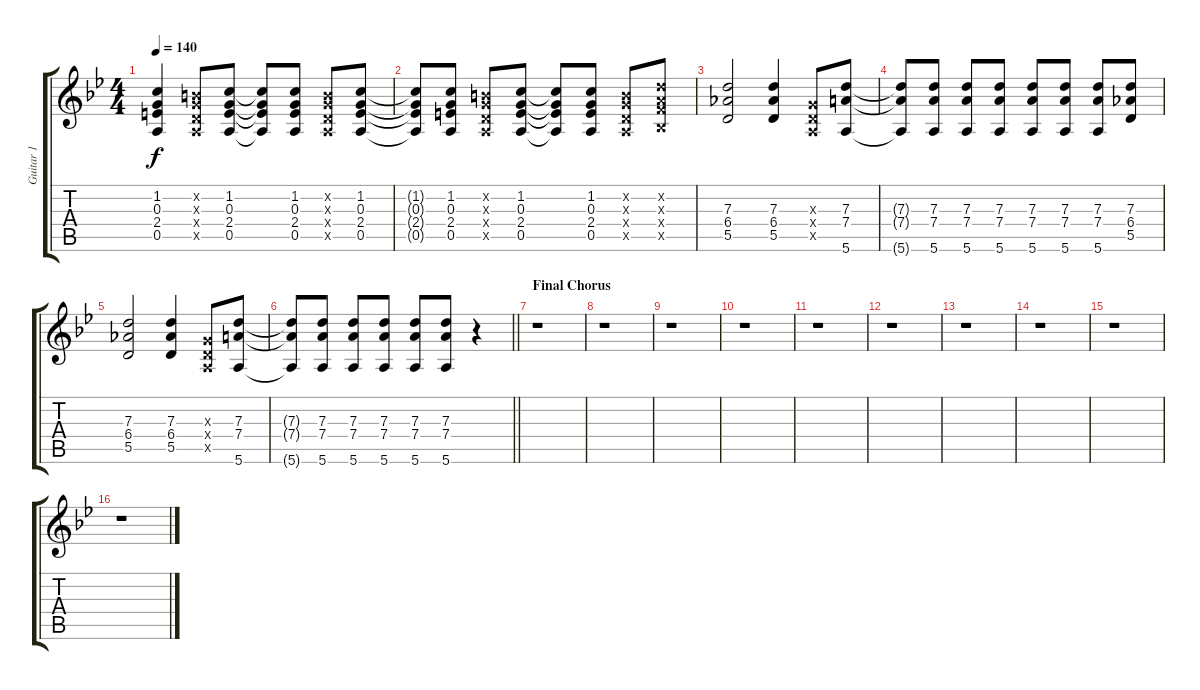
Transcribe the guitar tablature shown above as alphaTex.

\track ("Guitar 1" "Guitar 1") {instrument acousticguitarsteel}
\staff {score tabs}
\tuning (E4 B3 G3 D3 A2 E2) {hide}
\ts (4 4)
\tempo 140
\clef g2
\ks bb
(1.2 0.3 2.4 0.5).4{dy f} (0.2{x} 0.3{x} 0.4{x} 0.5{x}).8 (1.2 0.3 2.4 0.5).8 (1.2{t} 0.3{t} 2.4{t} 0.5{t}).8 (1.2 0.3 2.4 0.5).8 (0.2{x} 0.3{x} 0.4{x} 0.5{x}).8 (1.2 0.3 2.4 0.5).8 |
(1.2{t} 0.3{t} 2.4{t} 0.5{t}).8 (1.2 0.3 2.4 0.5).8 (0.2{x} 0.3{x} 0.4{x} 0.5{x}).8 (1.2 0.3 2.4 0.5).8 (1.2{t} 0.3{t} 2.4{t} 0.5{t}).8 (1.2 0.3 2.4 0.5).8 (0.2{x} 0.3{x} 0.4{x} 0.5{x}).8 (3.2{x} 2.3{x} 3.4{x} 1.5{x}).8 |
(7.3 6.4 5.5).2 (7.3 6.4 5.5).4 (0.3{x} 0.4{x} 0.5{x}).8 (7.3 7.4 5.6).8 |
(7.3{t} 7.4{t} 5.6{t}).8 (7.3 7.4 5.6).8 (7.3 7.4 5.6).8 (7.3 7.4 5.6).8 (7.3 7.4 5.6).8 (7.3 7.4 5.6).8 (7.3 7.4 5.6).8 (7.3 6.4 5.5).8 |
(7.3 6.4 5.5).2 (7.3 6.4 5.5).4 (0.3{x} 0.4{x} 0.5{x}).8 (7.3 7.4 5.6).8 |
\barLineRight lightlight
(7.3{t} 7.4{t} 5.6{t}).8 (7.3 7.4 5.6).8 (7.3 7.4 5.6).8 (7.3 7.4 5.6).8 (7.3 7.4 5.6).8 (7.3 7.4 5.6).8 r.4 |
\section ("" "Final Chorus")
r.1 |
r.1 |
r.1 |
r.1 |
r.1 |
r.1 |
r.1 |
r.1 |
r.1 |
r.1
